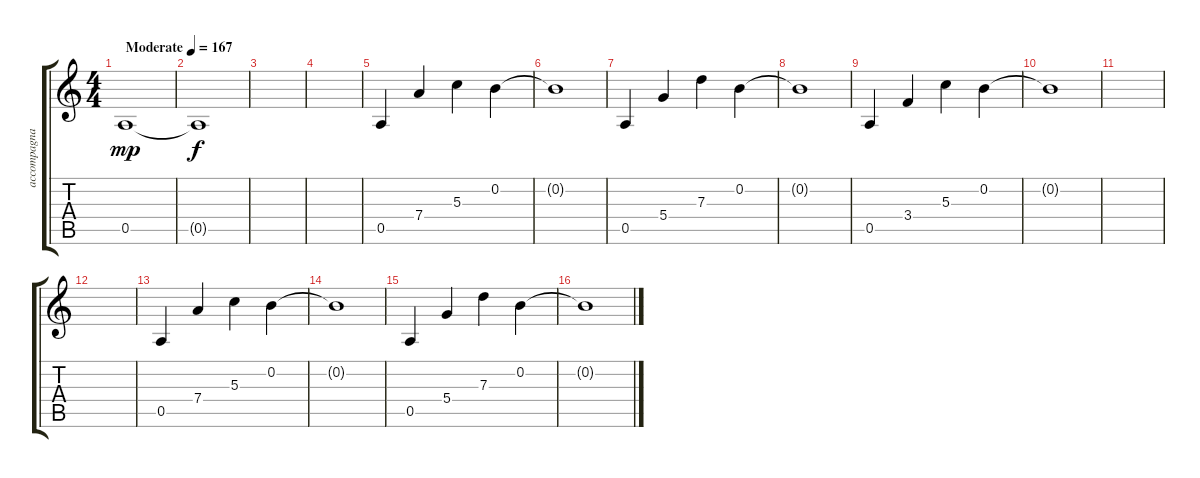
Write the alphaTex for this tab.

\track ("accompagnamento" "accompagna") {instrument electricguitarclean}
\staff {score tabs}
\tuning (E4 B3 G3 D3 A2 E2) {hide}
\ts (4 4)
\tempo (167 "Moderate")
\clef g2
\ks c
0.5.1{dy mp instrument electricguitarclean} |
0.5{t}.1{dy f} |
|
|
0.5.4 7.4.4 5.3.4 0.2.4 |
0.2{t}.1 |
0.5.4 5.4.4 7.3.4 0.2.4 |
0.2{t}.1 |
0.5.4 3.4.4 5.3.4 0.2.4{beam Down} |
0.2{t}.1 |
|
|
0.5.4 7.4.4 5.3.4 0.2.4 |
0.2{t}.1 |
0.5.4 5.4.4 7.3.4 0.2.4 |
0.2{t}.1
